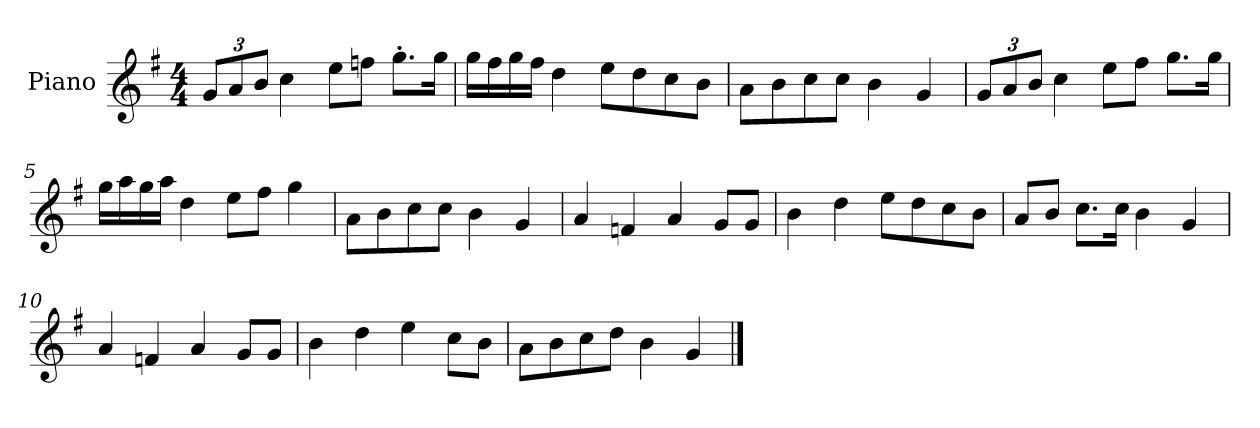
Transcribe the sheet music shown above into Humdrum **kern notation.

**kern
*part1
*staff1
*I"Piano
*I'P-no
*clefG2
*k[f#]
*M4/4
*MM90
*Xbrackettup
=1
12g/L
12a/
12b/J
4cc\
8ee\L
8ffn\J
8.gg'\L
16gg\Jk
=2
16gg\LL
16ff#\
16gg\
16ff#\JJ
4dd\
8ee\L
8dd\
8cc\
8b\J
=3
8a\L
8b\
8cc\
8cc\J
4b\
4g/
=4
12g/L
12a/
12b/J
4cc\
8ee\L
8ff#\J
8.gg\L
16gg\Jk
!!LO:LB:g=z
=5
16gg\LL
16aa\
16gg\
16aa\JJ
4dd\
8ee\L
8ff#\J
4gg\
=6
8a\L
8b\
8cc\
8cc\J
4b\
4g/
=7
4a/
4fn/
4a/
8g/L
8g/J
=8
4b\
4dd\
8ee\L
8dd\
8cc\
8b\J
=9
8a/L
8b/J
8.cc\L
16cc\Jk
4b\
4g/
=10
4a/
4fn/
4a/
8g/L
8g/J
!!LO:LB:g=z
=11
4b\
4dd\
4ee\
8cc\L
8b\J
=12
8a\L
8b\
8cc\
8dd\J
4b\
4g/
==
*-
